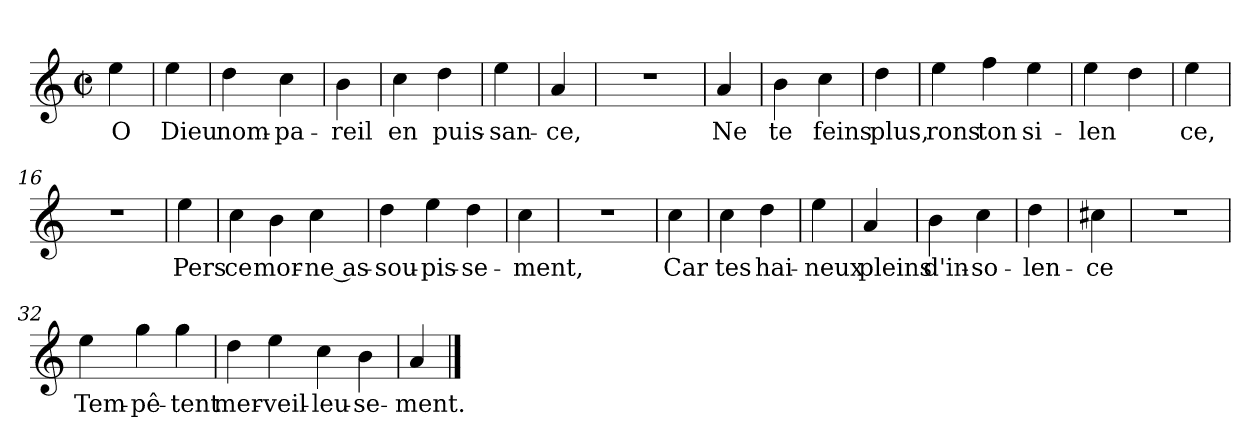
**kern	**text
*part1	*part1
*staff1	*staff1
*clefG2	*
*k[]	*
*C:	*
*M2/2	*
*met(c|)	*
=1	=1
4ee	O
=2	=2
4ee	Dieu
=3	=3
4dd	nom-
4cc	-pa-
=4	=4
4b	-reil
=5	=5
4cc	en
4dd	puis-
=6	=6
4ee	-san-
=7	=7
4a	-ce,
=8	=8
1r	.
=9	=9
4a	Ne
=10	=10
4b	te
4cc	feins
=11	=11
4dd	plus,
=12	=12
4ee	rons
4ff	ton
4ee	si-
=14	=14
4ee	-len-
4dd	--
=15	=15
4ee	-ce,
=16	=16
1r	.
=17	=17
4ee	Pers
=18	=18
4cc	ce
4b	mor-
4cc	-ne as-
=20	=20
4dd	-sou-
4ee	-pis-
4dd	-se-
=22	=22
4cc	-ment,
=23	=23
1r	.
=24	=24
4cc	Car
=25	=25
4cc	tes
4dd	hai-
=26	=26
4ee	-neux
=27	=27
4a	pleins
=28	=28
4b	d'in-
4cc	-so-
=29	=29
4dd	-len-
=30	=30
4cc#X	-ce
=31	=31
1r	.
=32	=32
4ee	Tem-
4gg	-pê-
4gg	-tent
=34	=34
4dd	mer-
4ee	-veil-
4cc	-leu-
4b	-se-
=37	=37
4a	-ment.
==	==
*-	*-
